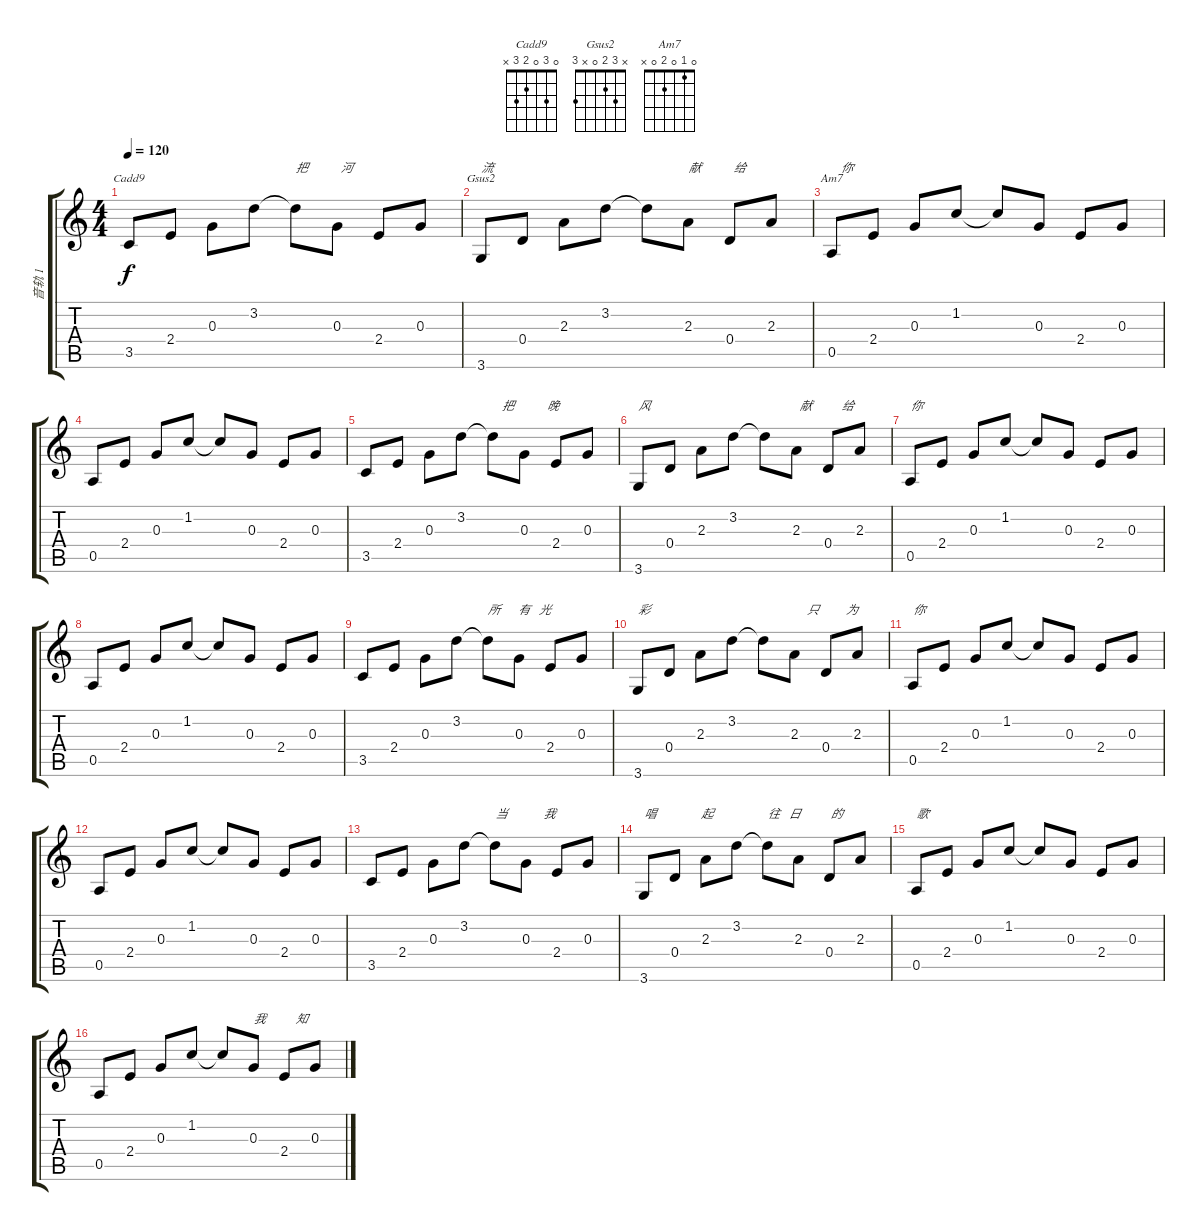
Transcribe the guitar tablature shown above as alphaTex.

\track ("音轨 1" "音轨 1") {instrument acousticguitarsteel}
\staff {score tabs}
\tuning (E4 B3 G3 D3 A2 E2) {hide}
\chord ("Cadd9" 0 3 0 2 3 x)
\chord ("Gsus2" x 3 2 0 x 3)
\chord ("Am7" 0 1 0 2 0 x)
\ts (4 4)
\tempo 120
\clef g2
\ks c
3.5.8{ch "Cadd9" dy f} 2.4.8 0.3.8 3.2.8 3.2{t}.8{txt "把           河"} 0.3.8 2.4.8 0.3.8 |
3.6.8{ch "Gsus2" txt "流"} 0.4.8 2.3.8 3.2.8 3.2{t}.8 2.3.8{txt "献           给"} 0.4.8 2.3.8 |
0.5.8{ch "Am7" txt "   你"} 2.4.8 0.3.8 1.2.8 1.2{t}.8 0.3.8 2.4.8 0.3.8 |
0.5.8 2.4.8 0.3.8 1.2.8 1.2{t}.8 0.3.8 2.4.8 0.3.8 |
3.5.8 2.4.8 0.3.8 3.2.8 3.2{t}.8{txt "   把           晚"} 0.3.8 2.4.8 0.3.8 |
3.6.8{txt "风"} 0.4.8 2.3.8 3.2.8 3.2{t}.8 2.3.8{txt " 献          给"} 0.4.8 2.3.8 |
0.5.8{txt "你"} 2.4.8 0.3.8 1.2.8 1.2{t}.8 0.3.8 2.4.8 0.3.8 |
0.5.8 2.4.8 0.3.8 1.2.8 1.2{t}.8 0.3.8 2.4.8 0.3.8 |
3.5.8 2.4.8 0.3.8 3.2.8 3.2{t}.8{txt "所      有   光"} 0.3.8 2.4.8 0.3.8 |
3.6.8{txt "彩"} 0.4.8 2.3.8 3.2.8 3.2{t}.8 2.3.8{txt "    只         为"} 0.4.8 2.3.8 |
0.5.8{txt "你"} 2.4.8 0.3.8 1.2.8 1.2{t}.8 0.3.8 2.4.8 0.3.8 |
0.5.8 2.4.8 0.3.8 1.2.8 1.2{t}.8 0.3.8 2.4.8 0.3.8 |
3.5.8 2.4.8 0.3.8 3.2.8 3.2{t}.8{txt "当            我"} 0.3.8 2.4.8 0.3.8 |
3.6.8{txt "唱               起"} 0.4.8 2.3.8 3.2.8 3.2{t}.8{txt "往   日          的"} 2.3.8 0.4.8 2.3.8 |
0.5.8{txt "歌"} 2.4.8 0.3.8 1.2.8 1.2{t}.8 0.3.8 2.4.8 0.3.8 |
0.5.8 2.4.8 0.3.8 1.2.8 1.2{t}.8 0.3.8{txt "我          知"} 2.4.8 0.3.8
